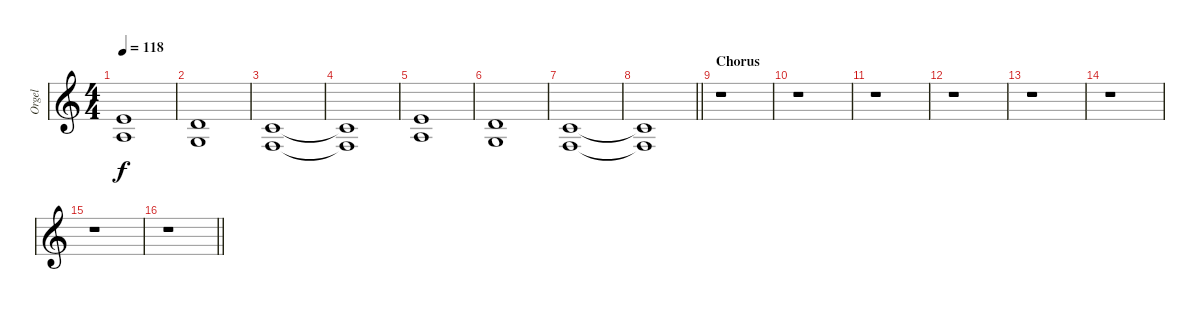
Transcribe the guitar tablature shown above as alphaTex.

\track ("Orgel" "Orgel") {instrument churchorgan}
\staff {score}
\tuning (E4 B3 G3 D3 A2 E2) {hide}
\ts (4 4)
\tempo 118
\clef g2
\ks c
(5.2 2.3).1{dy f} |
(3.2 0.3).1 |
(5.3 3.4).1 |
(5.3{t} 3.4{t}).1 |
(5.2 2.3).1 |
(3.2 0.3).1 |
(5.3 3.4).1 |
\barLineRight lightlight
(5.3{t} 3.4{t}).1 |
\section ("" "Chorus")
r.1 |
r.1 |
r.1 |
r.1 |
r.1 |
r.1 |
r.1 |
\barLineRight lightlight
r.1
